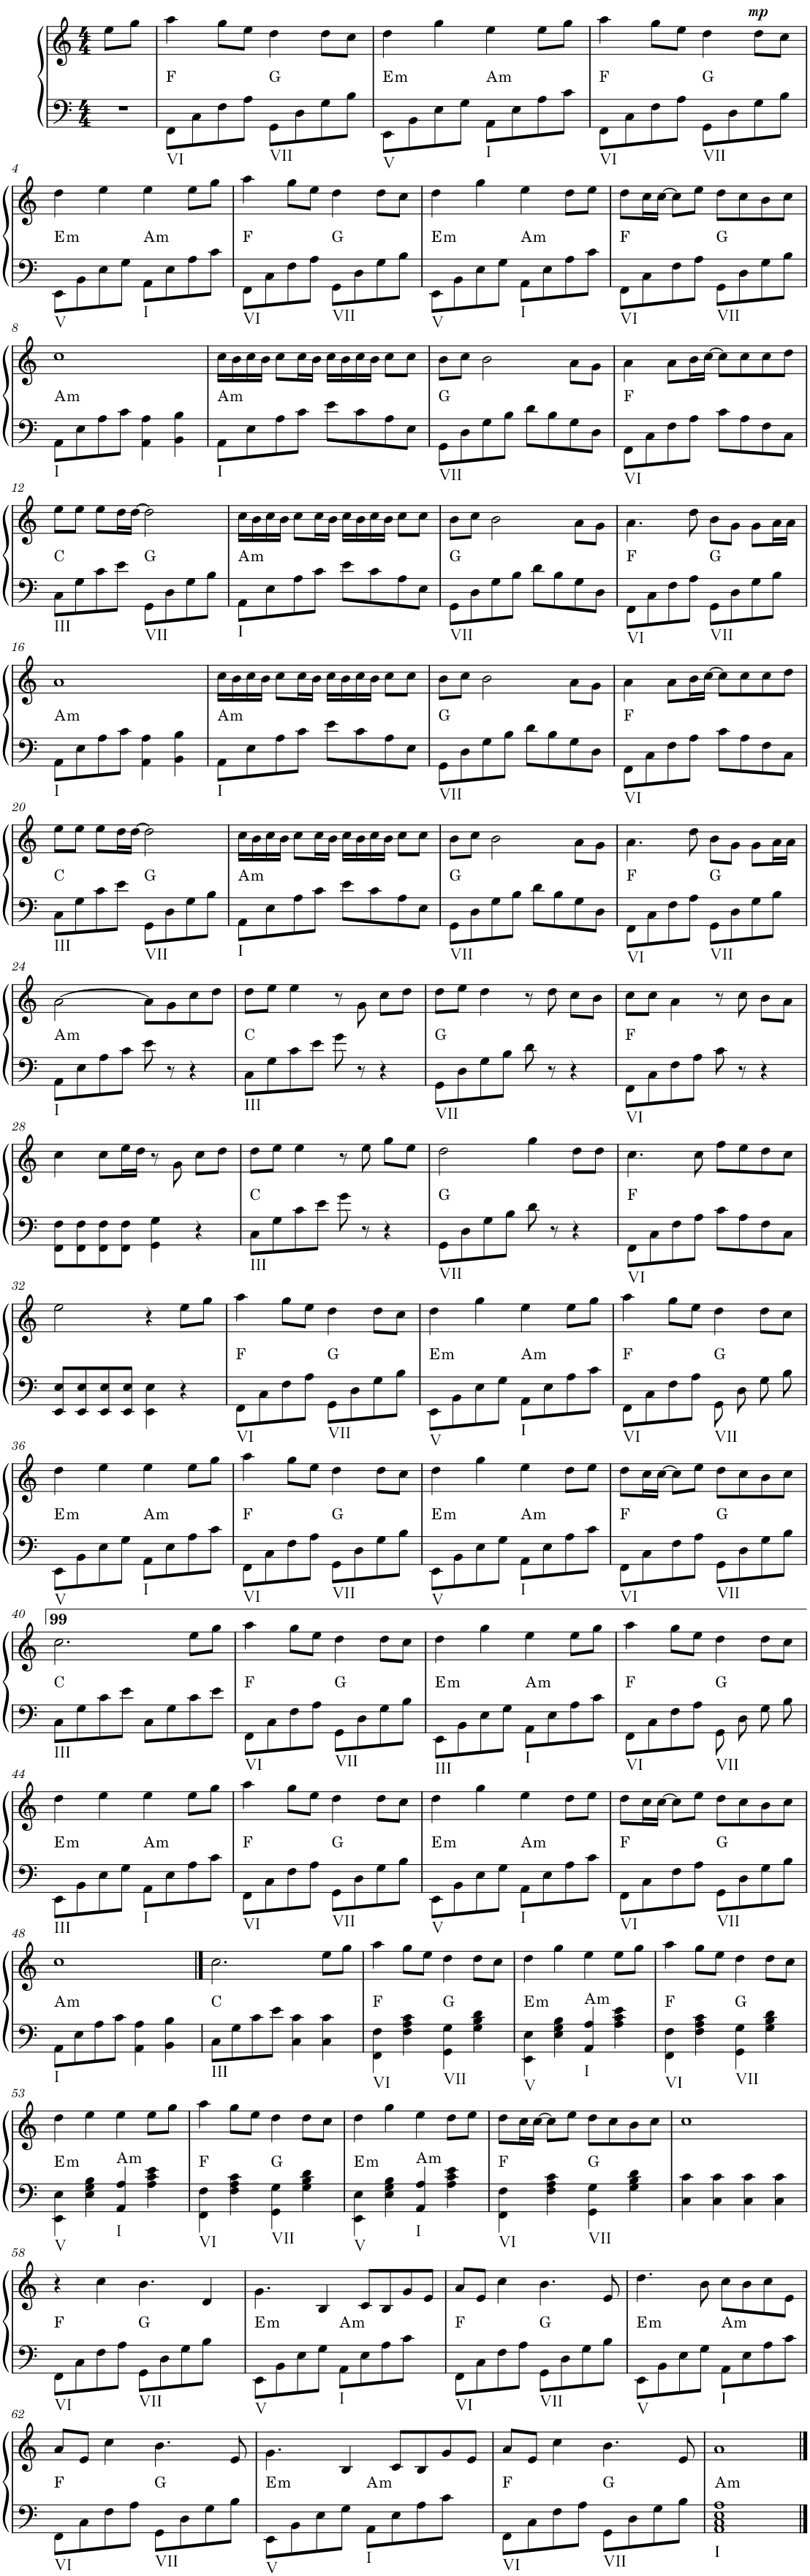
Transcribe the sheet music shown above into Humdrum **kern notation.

**kern	**kern	**dynam	**harte
*part1	*part1	*part1	*part1
*staff2	*staff1	*staff1/2	*
*I"Piano	*	*	*
*I'Pno	*	*	*
*clefF4	*clefG2	*	*
*k[]	*k[]	*	*
*M4/4	*M4/4	*	*
=	=	=	=
1r	8ee\L	.	.
.	8gg\J	.	.
.	2.ryy	.	.
=1	=1	=1	=1
8FF\L	4aa\	.	F:maj
8C\	.	.	.
8F\	8gg\L	.	.
8A\J	8ee\J	.	.
8GG\L	4dd\	.	G:maj
8D\	.	.	.
8G\	8dd\L	.	.
8B\J	8cc\J	.	.
=2	=2	=2	=2
!	!	!	!LO:H:kt=m
8EE\L	4dd\	.	E:min
8BB\	.	.	.
8E\	4gg\	.	.
8G\J	.	.	.
!	!	!	!LO:H:kt=m
8AA\L	4ee\	.	A:min
8E\	.	.	.
8A\	8ee\L	.	.
8c\J	8gg\J	.	.
=3	=3	=3	=3
8FF\L	4aa\	.	F:maj
8C\	.	.	.
8F\	8gg\L	.	.
8A\J	8ee\J	.	.
8GG\L	4dd\	.	G:maj
8D\	.	.	.
!	!	!LO:DY:a	!
8G\	8dd\L	mp	.
8B\J	8cc\J	.	.
!!LO:LB:g=z
=4	=4	=4	=4
!	!	!	!LO:H:kt=m
8EE\L	4dd\	.	E:min
8BB\	.	.	.
8E\	4ee\	.	.
8G\J	.	.	.
!	!	!	!LO:H:kt=m
8AA\L	4ee\	.	A:min
8E\	.	.	.
8A\	8ee\L	.	.
8c\J	8gg\J	.	.
=5	=5	=5	=5
8FF\L	4aa\	.	F:maj
8C\	.	.	.
8F\	8gg\L	.	.
8A\J	8ee\J	.	.
8GG\L	4dd\	.	G:maj
8D\	.	.	.
8G\	8dd\L	.	.
8B\J	8cc\J	.	.
=6	=6	=6	=6
!	!	!	!LO:H:kt=m
8EE\L	4dd\	.	E:min
8BB\	.	.	.
8E\	4gg\	.	.
8G\J	.	.	.
!	!	!	!LO:H:kt=m
8AA\L	4ee\	.	A:min
8E\	.	.	.
8A\	8dd\L	.	.
8c\J	8ee\J	.	.
=7	=7	=7	=7
8FF\L	8dd\L	.	F:maj
8C\	16cc\L	.	.
.	[>16cc\JJ	.	.
8F\	8cc\L]	.	.
8A\J	8ee\J	.	.
8GG\L	8dd\L	.	G:maj
8D\	8cc\	.	.
8G\	8b\	.	.
8B\J	8cc\J	.	.
!!LO:LB:g=z
=8	=8	=8	=8
!	!	!	!LO:H:kt=m
8AA\L	1cc	.	A:min
8E\	.	.	.
8A\	.	.	.
8c\J	.	.	.
4AA\ 4A\	.	.	.
4BB\ 4B\	.	.	.
=9	=9	=9	=9
!	!	!	!LO:H:kt=m
8AA\L	16cc\LL	.	A:min
.	16b\	.	.
8E\	16cc\	.	.
.	16b\JJ	.	.
8A\	8cc\L	.	.
8c\J	16cc\L	.	.
.	16b\JJ	.	.
8e\L	16cc\LL	.	.
.	16b\	.	.
8c\	16cc\	.	.
.	16b\JJ	.	.
8A\	8cc\L	.	.
8E\J	8cc\J	.	.
=10	=10	=10	=10
8GG\L	8b\L	.	G:maj
8D\	8cc\J	.	.
8G\	2b\	.	.
8B\J	.	.	.
8d\L	.	.	.
8B\	.	.	.
8G\	8a\L	.	.
8D\J	8g\J	.	.
=11	=11	=11	=11
8FF\L	4a\	.	F:maj
8C\	.	.	.
8F\	8a\L	.	.
8A\J	16b\L	.	.
.	[>16cc\JJ	.	.
8c\L	8cc\L]	.	.
8A\	8cc\	.	.
8F\	8cc\	.	.
8C\J	8dd\J	.	.
!!LO:LB:g=z
=12	=12	=12	=12
8C\L	8ee\L	.	C:maj
8G\	8ee\J	.	.
8c\	8ee\L	.	.
8e\J	16dd\L	.	.
.	[>16dd\JJ	.	.
8GG\L	2dd\]	.	G:maj
8D\	.	.	.
8G\	.	.	.
8B\J	.	.	.
=13	=13	=13	=13
!	!	!	!LO:H:kt=m
8AA\L	16cc\LL	.	A:min
.	16b\	.	.
8E\	16cc\	.	.
.	16b\JJ	.	.
8A\	8cc\L	.	.
8c\J	16cc\L	.	.
.	16b\JJ	.	.
8e\L	16cc\LL	.	.
.	16b\	.	.
8c\	16cc\	.	.
.	16b\JJ	.	.
8A\	8cc\L	.	.
8E\J	8cc\J	.	.
=14	=14	=14	=14
8GG\L	8b\L	.	G:maj
8D\	8cc\J	.	.
8G\	2b\	.	.
8B\J	.	.	.
8d\L	.	.	.
8B\	.	.	.
8G\	8a\L	.	.
8D\J	8g\J	.	.
=15	=15	=15	=15
8FF\L	4.a\	.	F:maj
8C\	.	.	.
8F\	.	.	.
8A\J	8dd\	.	.
8GG\L	8b\L	.	G:maj
8D\	8g\J	.	.
8G\	8g\L	.	.
8B\J	16a\L	.	.
.	16a\JJ	.	.
!!LO:LB:g=z
=16	=16	=16	=16
!	!	!	!LO:H:kt=m
8AA\L	1a	.	A:min
8E\	.	.	.
8A\	.	.	.
8c\J	.	.	.
4AA\ 4A\	.	.	.
4BB\ 4B\	.	.	.
=17	=17	=17	=17
!	!	!	!LO:H:kt=m
8AA\L	16cc\LL	.	A:min
.	16b\	.	.
8E\	16cc\	.	.
.	16b\JJ	.	.
8A\	8cc\L	.	.
8c\J	16cc\L	.	.
.	16b\JJ	.	.
8e\L	16cc\LL	.	.
.	16b\	.	.
8c\	16cc\	.	.
.	16b\JJ	.	.
8A\	8cc\L	.	.
8E\J	8cc\J	.	.
=18	=18	=18	=18
8GG\L	8b\L	.	G:maj
8D\	8cc\J	.	.
8G\	2b\	.	.
8B\J	.	.	.
8d\L	.	.	.
8B\	.	.	.
8G\	8a\L	.	.
8D\J	8g\J	.	.
=19	=19	=19	=19
8FF\L	4a\	.	F:maj
8C\	.	.	.
8F\	8a\L	.	.
8A\J	16b\L	.	.
.	[>16cc\JJ	.	.
8c\L	8cc\L]	.	.
8A\	8cc\	.	.
8F\	8cc\	.	.
8C\J	8dd\J	.	.
!!LO:LB:g=z
=20	=20	=20	=20
8C\L	8ee\L	.	C:maj
8G\	8ee\J	.	.
8c\	8ee\L	.	.
8e\J	16dd\L	.	.
.	[>16dd\JJ	.	.
8GG\L	2dd\]	.	G:maj
8D\	.	.	.
8G\	.	.	.
8B\J	.	.	.
=21	=21	=21	=21
!	!	!	!LO:H:kt=m
8AA\L	16cc\LL	.	A:min
.	16b\	.	.
8E\	16cc\	.	.
.	16b\JJ	.	.
8A\	8cc\L	.	.
8c\J	16cc\L	.	.
.	16b\JJ	.	.
8e\L	16cc\LL	.	.
.	16b\	.	.
8c\	16cc\	.	.
.	16b\JJ	.	.
8A\	8cc\L	.	.
8E\J	8cc\J	.	.
=22	=22	=22	=22
8GG\L	8b\L	.	G:maj
8D\	8cc\J	.	.
8G\	2b\	.	.
8B\J	.	.	.
8d\L	.	.	.
8B\	.	.	.
8G\	8a\L	.	.
8D\J	8g\J	.	.
=23	=23	=23	=23
8FF\L	4.a\	.	F:maj
8C\	.	.	.
8F\	.	.	.
8A\J	8dd\	.	.
8GG\L	8b\L	.	G:maj
8D\	8g\J	.	.
8G\	8g\L	.	.
8B\J	16a\L	.	.
.	16a\JJ	.	.
!!LO:LB:g=z
=24	=24	=24	=24
!	!	!	!LO:H:kt=m
8AA\L	[>2a\	.	A:min
8E\	.	.	.
8A\	.	.	.
8c\J	.	.	.
8e\	8a\L]	.	.
8r	8g\	.	.
4r	8cc\	.	.
.	8dd\J	.	.
=25	=25	=25	=25
8C\L	8dd\L	.	C:maj
8G\	8ee\J	.	.
8c\	4ee\	.	.
8e\J	.	.	.
8g\	8r	.	.
8r	8g\	.	.
4r	8cc\L	.	.
.	8dd\J	.	.
=26	=26	=26	=26
8GG\L	8dd\L	.	G:maj
8D\	8ee\J	.	.
8G\	4dd\	.	.
8B\J	.	.	.
8d\	8r	.	.
8r	8dd\	.	.
4r	8cc\L	.	.
.	8b\J	.	.
=27	=27	=27	=27
8FF\L	8cc\L	.	F:maj
8C\	8cc\J	.	.
8F\	4a\	.	.
8A\J	.	.	.
8c\	8r	.	.
8r	8cc\	.	.
4r	8b\L	.	.
.	8a\J	.	.
!!LO:LB:g=z
=28	=28	=28	=28
8FF\ 8F\L	4cc\	.	.
8FF\ 8F\	.	.	.
8FF\ 8F\	8cc\L	.	.
8FF\ 8F\J	16ee\L	.	.
.	16dd\JJ	.	.
4GG\ 4G\	8r	.	.
.	8g\	.	.
4r	8cc\L	.	.
.	8dd\J	.	.
=29	=29	=29	=29
8C\L	8dd\L	.	C:maj
8G\	8ee\J	.	.
8c\	4ee\	.	.
8e\J	.	.	.
8g\	8r	.	.
8r	8ee\	.	.
4r	8gg\L	.	.
.	8ee\J	.	.
=30	=30	=30	=30
8GG\L	2dd\	.	G:maj
8D\	.	.	.
8G\	.	.	.
8B\J	.	.	.
8d\	4gg\	.	.
8r	.	.	.
4r	8dd\L	.	.
.	8dd\J	.	.
=31	=31	=31	=31
8FF\L	4.cc\	.	F:maj
8C\	.	.	.
8F\	.	.	.
8A\J	8cc\	.	.
8c\L	8ff\L	.	.
8A\	8ee\	.	.
8F\	8dd\	.	.
8C\J	8cc\J	.	.
!!LO:LB:g=z
=32	=32	=32	=32
8EE/ 8E/L	2ee\	.	.
8EE/ 8E/	.	.	.
8EE/ 8E/	.	.	.
8EE/ 8E/J	.	.	.
4EE\ 4E\	4r	.	.
4r	8ee\L	.	.
.	8gg\J	.	.
=33	=33	=33	=33
8FF\L	4aa\	.	F:maj
8C\	.	.	.
8F\	8gg\L	.	.
8A\J	8ee\J	.	.
8GG\L	4dd\	.	G:maj
8D\	.	.	.
8G\	8dd\L	.	.
8B\J	8cc\J	.	.
=34	=34	=34	=34
!	!	!	!LO:H:kt=m
8EE\L	4dd\	.	E:min
8BB\	.	.	.
8E\	4gg\	.	.
8G\J	.	.	.
!	!	!	!LO:H:kt=m
8AA\L	4ee\	.	A:min
8E\	.	.	.
8A\	8ee\L	.	.
8c\J	8gg\J	.	.
=35	=35	=35	=35
8FF\L	4aa\	.	F:maj
8C\	.	.	.
8F\	8gg\L	.	.
8A\J	8ee\J	.	.
8GG\	4dd\	.	G:maj
8D\	.	.	.
8G\	8dd\L	.	.
8B\	8cc\J	.	.
!!LO:LB:g=z
=36	=36	=36	=36
!	!	!	!LO:H:kt=m
8EE\L	4dd\	.	E:min
8BB\	.	.	.
8E\	4ee\	.	.
8G\J	.	.	.
!	!	!	!LO:H:kt=m
8AA\L	4ee\	.	A:min
8E\	.	.	.
8A\	8ee\L	.	.
8c\J	8gg\J	.	.
=37	=37	=37	=37
8FF\L	4aa\	.	F:maj
8C\	.	.	.
8F\	8gg\L	.	.
8A\J	8ee\J	.	.
8GG\L	4dd\	.	G:maj
8D\	.	.	.
8G\	8dd\L	.	.
8B\J	8cc\J	.	.
=38	=38	=38	=38
!	!	!	!LO:H:kt=m
8EE\L	4dd\	.	E:min
8BB\	.	.	.
8E\	4gg\	.	.
8G\J	.	.	.
!	!	!	!LO:H:kt=m
8AA\L	4ee\	.	A:min
8E\	.	.	.
8A\	8dd\L	.	.
8c\J	8ee\J	.	.
=39	=39	=39	=39
8FF\L	8dd\L	.	F:maj
8C\	16cc\L	.	.
.	[>16cc\JJ	.	.
8F\	8cc\L]	.	.
8A\J	8ee\J	.	.
8GG\L	8dd\L	.	G:maj
8D\	8cc\	.	.
8G\	8b\	.	.
8B\J	8cc\J	.	.
!!LO:LB:g=z
=40	=40	=40	=40
8C\L	2.cc\	.	C:maj
8G\	.	.	.
8c\	.	.	.
8e\J	.	.	.
8C\L	.	.	.
8G\	.	.	.
8c\	8ee\L	.	.
8e\J	8gg\J	.	.
=41	=41	=41	=41
8FF\L	4aa\	.	F:maj
8C\	.	.	.
8F\	8gg\L	.	.
8A\J	8ee\J	.	.
8GG\L	4dd\	.	G:maj
8D\	.	.	.
8G\	8dd\L	.	.
8B\J	8cc\J	.	.
=42	=42	=42	=42
!	!	!	!LO:H:kt=m
8EE\L	4dd\	.	E:min
8BB\	.	.	.
8E\	4gg\	.	.
8G\J	.	.	.
!	!	!	!LO:H:kt=m
8AA\L	4ee\	.	A:min
8E\	.	.	.
8A\	8ee\L	.	.
8c\J	8gg\J	.	.
=43	=43	=43	=43
8FF\L	4aa\	.	F:maj
8C\	.	.	.
8F\	8gg\L	.	.
8A\J	8ee\J	.	.
8GG\	4dd\	.	G:maj
8D\	.	.	.
8G\	8dd\L	.	.
8B\	8cc\J	.	.
!!LO:LB:g=z
=44	=44	=44	=44
!	!	!	!LO:H:kt=m
8EE\L	4dd\	.	E:min
8BB\	.	.	.
8E\	4ee\	.	.
8G\J	.	.	.
!	!	!	!LO:H:kt=m
8AA\L	4ee\	.	A:min
8E\	.	.	.
8A\	8ee\L	.	.
8c\J	8gg\J	.	.
=45	=45	=45	=45
8FF\L	4aa\	.	F:maj
8C\	.	.	.
8F\	8gg\L	.	.
8A\J	8ee\J	.	.
8GG\L	4dd\	.	G:maj
8D\	.	.	.
8G\	8dd\L	.	.
8B\J	8cc\J	.	.
=46	=46	=46	=46
!	!	!	!LO:H:kt=m
8EE\L	4dd\	.	E:min
8BB\	.	.	.
8E\	4gg\	.	.
8G\J	.	.	.
!	!	!	!LO:H:kt=m
8AA\L	4ee\	.	A:min
8E\	.	.	.
8A\	8dd\L	.	.
8c\J	8ee\J	.	.
=47	=47	=47	=47
8FF\L	8dd\L	.	F:maj
8C\	16cc\L	.	.
.	[>16cc\JJ	.	.
8F\	8cc\L]	.	.
8A\J	8ee\J	.	.
8GG\L	8dd\L	.	G:maj
8D\	8cc\	.	.
8G\	8b\	.	.
8B\J	8cc\J	.	.
!!LO:LB:g=z
=48	=48	=48	=48
!	!	!	!LO:H:kt=m
8AA\L	1cc	.	A:min
8E\	.	.	.
8A\	.	.	.
8c\J	.	.	.
4AA\ 4A\	.	.	.
4BB\ 4B\	.	.	.
==49	==49	==49	==49
8C\L	2.cc\	.	C:maj
8G\	.	.	.
8c\	.	.	.
8e\J	.	.	.
4C\ 4c\	.	.	.
4C\ 4c\	8ee\L	.	.
.	8gg\J	.	.
=50	=50	=50	=50
4FF\ 4F\	4aa\	.	F:maj
4F\ 4A\ 4c\	8gg\L	.	.
.	8ee\J	.	.
4GG\ 4G\	4dd\	.	G:maj
4G\ 4B\ 4d\	8dd\L	.	.
.	8cc\J	.	.
=51	=51	=51	=51
!	!	!	!LO:H:kt=m
4EE\ 4E\	4dd\	.	E:min
4E\ 4G\ 4B\	4gg\	.	.
!	!	!	!LO:H:kt=m
4AA/ 4A/	4ee\	.	A:min
4A\ 4c\ 4e\	8ee\L	.	.
.	8gg\J	.	.
=52	=52	=52	=52
4FF\ 4F\	4aa\	.	F:maj
4F\ 4A\ 4c\	8gg\L	.	.
.	8ee\J	.	.
4GG\ 4G\	4dd\	.	G:maj
4G\ 4B\ 4d\	8dd\L	.	.
.	8cc\J	.	.
!!LO:LB:g=z
=53	=53	=53	=53
!	!	!	!LO:H:kt=m
4EE\ 4E\	4dd\	.	E:min
4E\ 4G\ 4B\	4ee\	.	.
!	!	!	!LO:H:kt=m
4AA/ 4A/	4ee\	.	A:min
4A\ 4c\ 4e\	8ee\L	.	.
.	8gg\J	.	.
=54	=54	=54	=54
4FF\ 4F\	4aa\	.	F:maj
4F\ 4A\ 4c\	8gg\L	.	.
.	8ee\J	.	.
4GG\ 4G\	4dd\	.	G:maj
4G\ 4B\ 4d\	8dd\L	.	.
.	8cc\J	.	.
=55	=55	=55	=55
!	!	!	!LO:H:kt=m
4EE\ 4E\	4dd\	.	E:min
4E\ 4G\ 4B\	4gg\	.	.
!	!	!	!LO:H:kt=m
4AA/ 4A/	4ee\	.	A:min
4A\ 4c\ 4e\	8dd\L	.	.
.	8ee\J	.	.
=56	=56	=56	=56
4FF\ 4F\	8dd\L	.	F:maj
.	16cc\L	.	.
.	[>16cc\JJ	.	.
4F\ 4A\ 4c\	8cc\L]	.	.
.	8ee\J	.	.
4GG\ 4G\	8dd\L	.	G:maj
.	8cc\	.	.
4G\ 4B\ 4d\	8b\	.	.
.	8cc\J	.	.
=57	=57	=57	=57
4C\ 4c\	1cc	.	.
4C\ 4c\	.	.	.
4C\ 4c\	.	.	.
4C\ 4c\	.	.	.
!!LO:LB:g=z
=58	=58	=58	=58
8FF\L	4r	.	F:maj
8C\	.	.	.
8F\	4cc\	.	.
8A\J	.	.	.
8GG\L	4.b\	.	G:maj
8D\	.	.	.
8G\	.	.	.
8B\J	[8d/	.	.
8ryy	8ryy	.	.
=59	=59	=59	=59
!	!	!	!LO:H:kt=m
8EE\L	4.g\	.	E:min
8BB\	.	.	.
8E\	.	.	.
8G\J	8d/]	.	.
!	!	!	!LO:H:kt=m
8AA\L	4B/	.	A:min
8E\	.	.	.
8A\	8c/L	.	.
8c\J	8B/	.	.
8ryy	8g/	.	.
8ryy	8e/J	.	.
=60	=60	=60	=60
8FF\L	8a/L	.	F:maj
8C\	8e/J	.	.
8F\	4cc\	.	.
8A\J	.	.	.
8GG\L	4.b\	.	G:maj
8D\	.	.	.
8G\	.	.	.
8B\J	8e/	.	.
=61	=61	=61	=61
!	!	!	!LO:H:kt=m
8EE\L	4.dd\	.	E:min
8BB\	.	.	.
8E\	.	.	.
8G\J	8b\	.	.
!	!	!	!LO:H:kt=m
8AA\L	8cc\L	.	A:min
8E\	8b\	.	.
8A\	8cc\	.	.
8c\J	8e\J	.	.
!!LO:LB:g=z
=62	=62	=62	=62
8FF\L	8a/L	.	F:maj
8C\	8e/J	.	.
8F\	4cc\	.	.
8A\J	.	.	.
8GG\L	4.b\	.	G:maj
8D\	.	.	.
8G\	.	.	.
8B\J	8e/	.	.
=63	=63	=63	=63
!	!	!	!LO:H:kt=m
*	*^	*	*
8EE\L	4.g\	2ryy	.	E:min
8BB\	.	.	.	.
8E\	.	.	.	.
8G\J	4B/	.	.	.
!	!	!	!	!LO:H:kt=m
8AA\L	.	2ryy	.	A:min
8E\	8c/L	.	.	.
8A\	8B/	.	.	.
8c\J	8g/	.	.	.
8ryy	8e/J	8ryy	.	.
*	*v	*v	*	*
=64	=64	=64	=64
8FF\L	8a/L	.	F:maj
8C\	8e/J	.	.
8F\	4cc\	.	.
8A\J	.	.	.
8GG\L	4.b\	.	G:maj
8D\	.	.	.
8G\	.	.	.
8B\J	8e/	.	.
=65	=65	=65	=65
*^	*	*	*
!	!	!	!	!LO:H:kt=m
1A	1AA 1C 1E	1a	.	A:min
*v	*v	*	*	*
==	==	==	==
*-	*-	*-	*-
